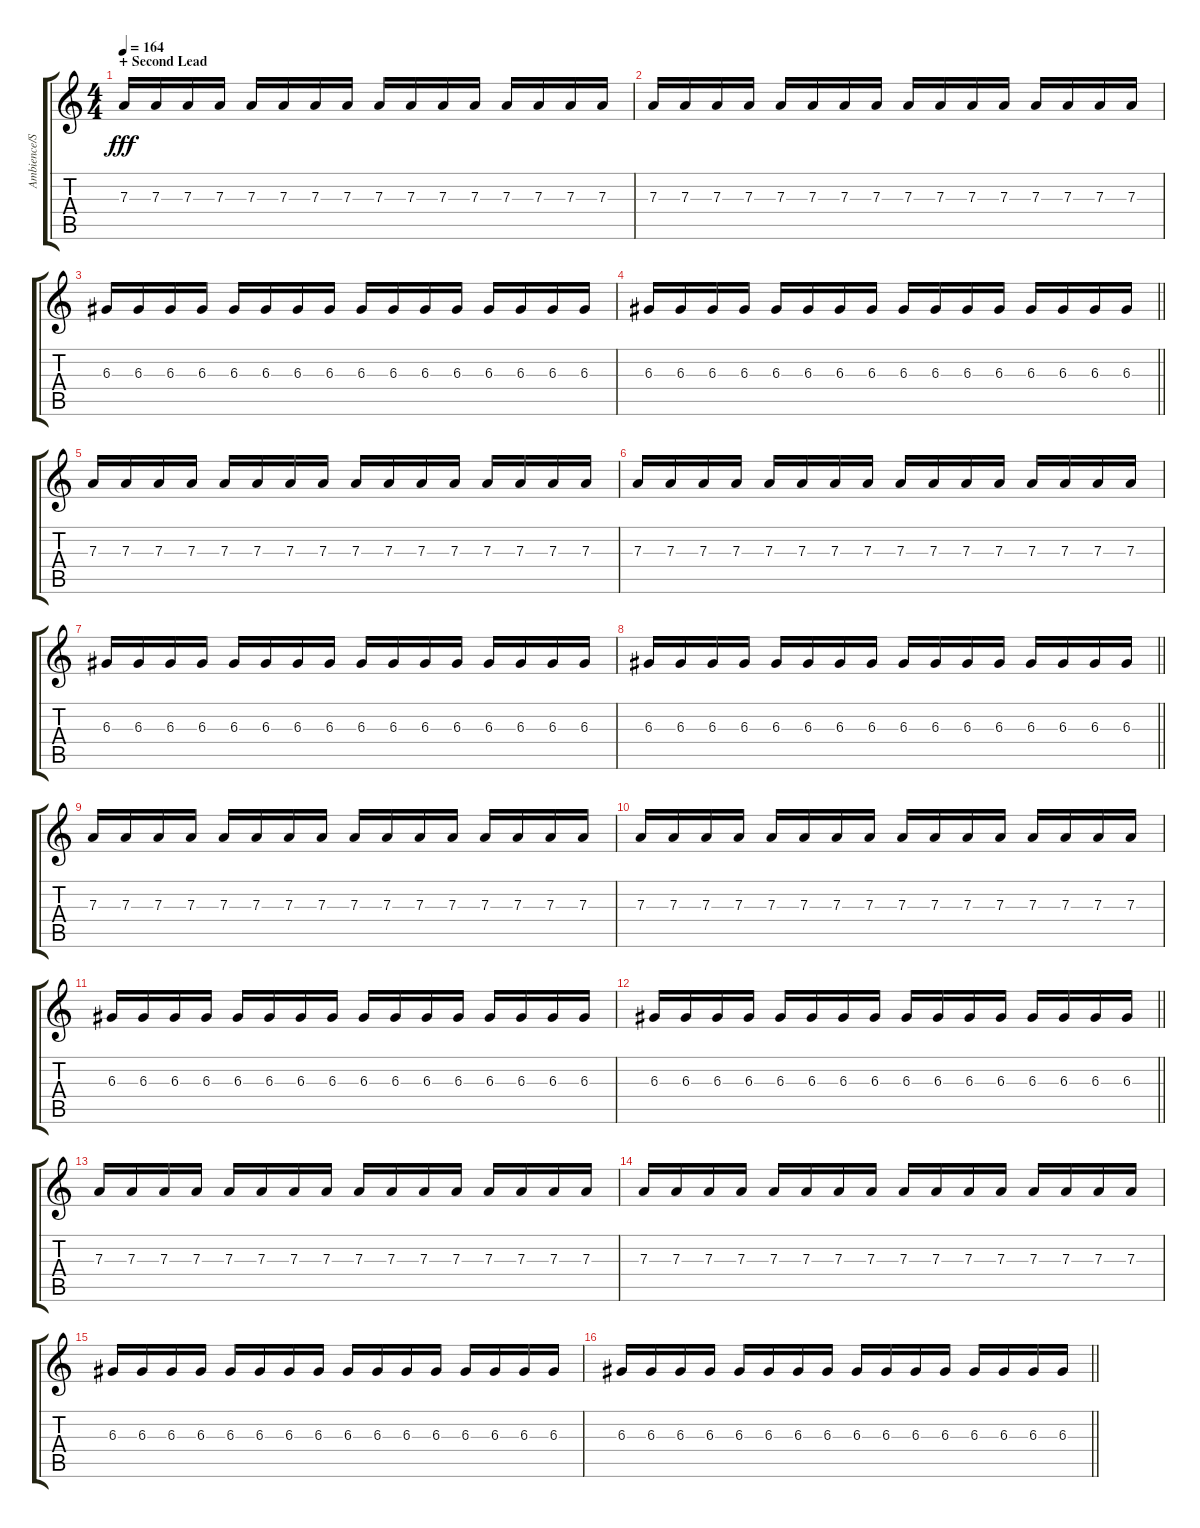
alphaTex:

\track ("Ambience/Second Lead" "Ambience/S") {instrument distortionguitar}
\staff {score tabs}
\tuning (B3 Gb3 D3 A2 E2 B1) {hide}
\ts (4 4)
\section ("" "+ Second Lead")
\tempo 164
\clef g2
\ks c
7.3.16{dy fff volume 14} 7.3.16 7.3.16 7.3.16 7.3.16 7.3.16 7.3.16 7.3.16 7.3.16 7.3.16 7.3.16 7.3.16 7.3.16 7.3.16 7.3.16 7.3.16 |
7.3.16 7.3.16 7.3.16 7.3.16 7.3.16 7.3.16 7.3.16 7.3.16 7.3.16 7.3.16 7.3.16 7.3.16 7.3.16 7.3.16 7.3.16 7.3.16 |
6.3.16 6.3.16 6.3.16 6.3.16 6.3.16 6.3.16 6.3.16 6.3.16 6.3.16 6.3.16 6.3.16 6.3.16 6.3.16 6.3.16 6.3.16 6.3.16 |
\barLineRight lightlight
6.3.16 6.3.16 6.3.16 6.3.16 6.3.16 6.3.16 6.3.16 6.3.16 6.3.16 6.3.16 6.3.16 6.3.16 6.3.16 6.3.16 6.3.16 6.3.16 |
\section ("" "")
7.3.16 7.3.16 7.3.16 7.3.16 7.3.16 7.3.16 7.3.16 7.3.16 7.3.16 7.3.16 7.3.16 7.3.16 7.3.16 7.3.16 7.3.16 7.3.16 |
7.3.16 7.3.16 7.3.16 7.3.16 7.3.16 7.3.16 7.3.16 7.3.16 7.3.16 7.3.16 7.3.16 7.3.16 7.3.16 7.3.16 7.3.16 7.3.16 |
6.3.16 6.3.16 6.3.16 6.3.16 6.3.16 6.3.16 6.3.16 6.3.16 6.3.16 6.3.16 6.3.16 6.3.16 6.3.16 6.3.16 6.3.16 6.3.16 |
\barLineRight lightlight
6.3.16 6.3.16 6.3.16 6.3.16 6.3.16 6.3.16 6.3.16 6.3.16 6.3.16 6.3.16 6.3.16 6.3.16 6.3.16 6.3.16 6.3.16 6.3.16 |
\section ("" "")
7.3.16 7.3.16 7.3.16 7.3.16 7.3.16 7.3.16 7.3.16 7.3.16 7.3.16 7.3.16 7.3.16 7.3.16 7.3.16 7.3.16 7.3.16 7.3.16 |
7.3.16 7.3.16 7.3.16 7.3.16 7.3.16 7.3.16 7.3.16 7.3.16 7.3.16 7.3.16 7.3.16 7.3.16 7.3.16 7.3.16 7.3.16 7.3.16 |
6.3.16 6.3.16 6.3.16 6.3.16 6.3.16 6.3.16 6.3.16 6.3.16 6.3.16 6.3.16 6.3.16 6.3.16 6.3.16 6.3.16 6.3.16 6.3.16 |
\barLineRight lightlight
6.3.16 6.3.16 6.3.16 6.3.16 6.3.16 6.3.16 6.3.16 6.3.16 6.3.16 6.3.16 6.3.16 6.3.16 6.3.16 6.3.16 6.3.16 6.3.16 |
\section ("" "")
7.3.16 7.3.16 7.3.16 7.3.16 7.3.16 7.3.16 7.3.16 7.3.16 7.3.16 7.3.16 7.3.16 7.3.16 7.3.16 7.3.16 7.3.16 7.3.16 |
7.3.16 7.3.16 7.3.16 7.3.16 7.3.16 7.3.16 7.3.16 7.3.16 7.3.16 7.3.16 7.3.16 7.3.16 7.3.16 7.3.16 7.3.16 7.3.16 |
6.3.16 6.3.16 6.3.16 6.3.16 6.3.16 6.3.16 6.3.16 6.3.16 6.3.16 6.3.16 6.3.16 6.3.16 6.3.16 6.3.16 6.3.16 6.3.16 |
\barLineRight lightlight
6.3.16 6.3.16 6.3.16 6.3.16 6.3.16 6.3.16 6.3.16 6.3.16 6.3.16 6.3.16 6.3.16 6.3.16 6.3.16 6.3.16 6.3.16 6.3.16
